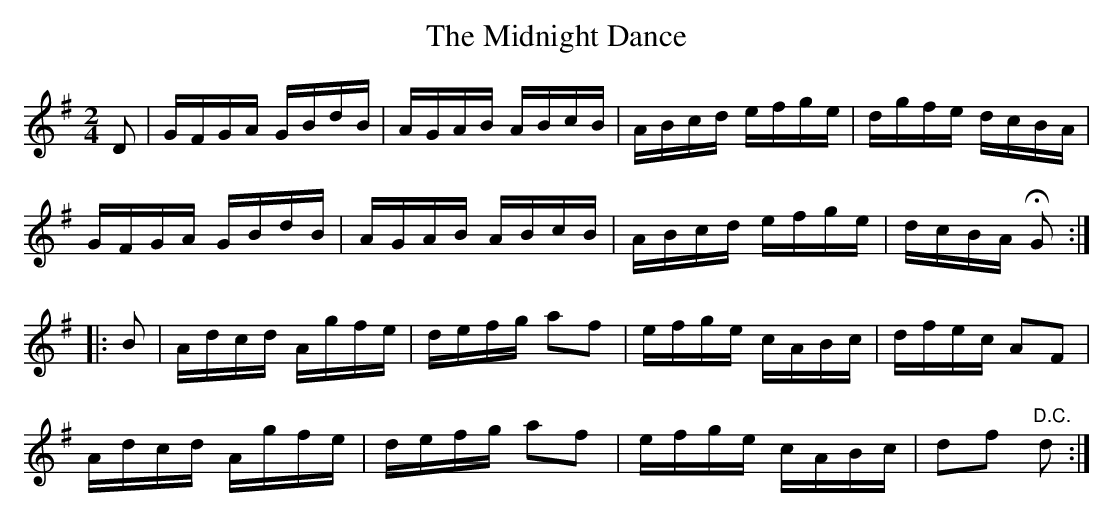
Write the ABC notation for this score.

X:1
T: The Midnight Dance
M: 2/4
L: 1/16
K: G
D2|GFGA GBdB|AGAB ABcB|ABcd efge|dgfe dcBA|
GFGA GBdB|AGAB ABcB|ABcd efge|dcBA HG2:|
|:B2|Adcd Agfe|defg a2f2|efge cABc|dfec A2F2|
Adcd Agfe|defg a2f2|efge cABc|d2f2 "D.C."d2:|
